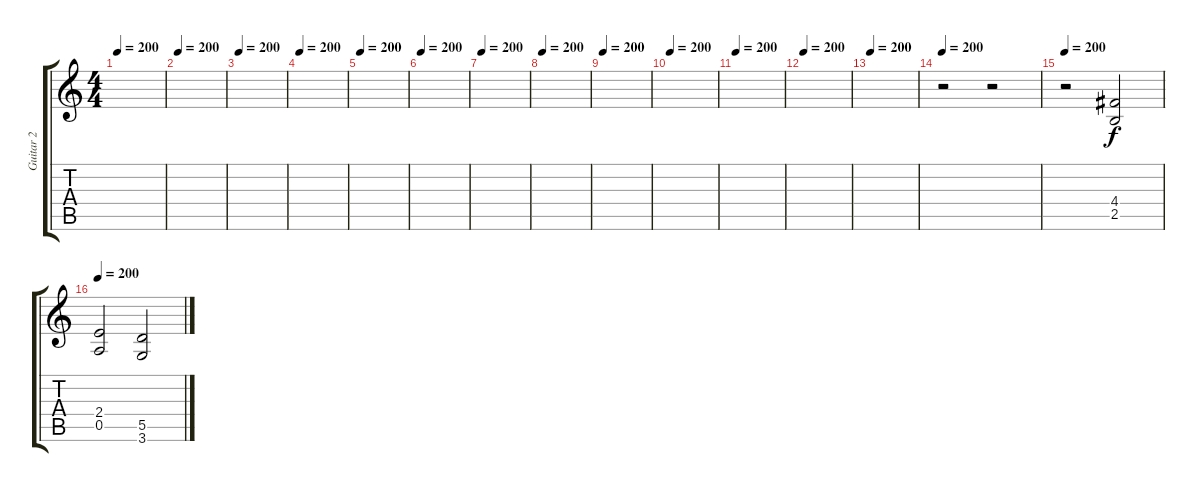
\track ("Guitar 2" "Guitar 2") {instrument distortionguitar}
\staff {score tabs}
\tuning (E4 B3 G3 D3 A2 E2) {hide}
\ts (4 4)
\tempo 200
\clef g2
\ks c
|
\tempo 200
|
\tempo 200
|
\tempo 200
|
\tempo 200
|
\tempo 200
|
\tempo 200
|
\tempo 200
|
\tempo 200
|
\tempo 200
|
\tempo 200
|
\tempo 200
|
\tempo 200
|
\tempo 200
r.2 r.2 |
\tempo 200
r.2 (4.4 2.5).2 |
\tempo 200
(2.4 0.5).2 (5.5 3.6).2
